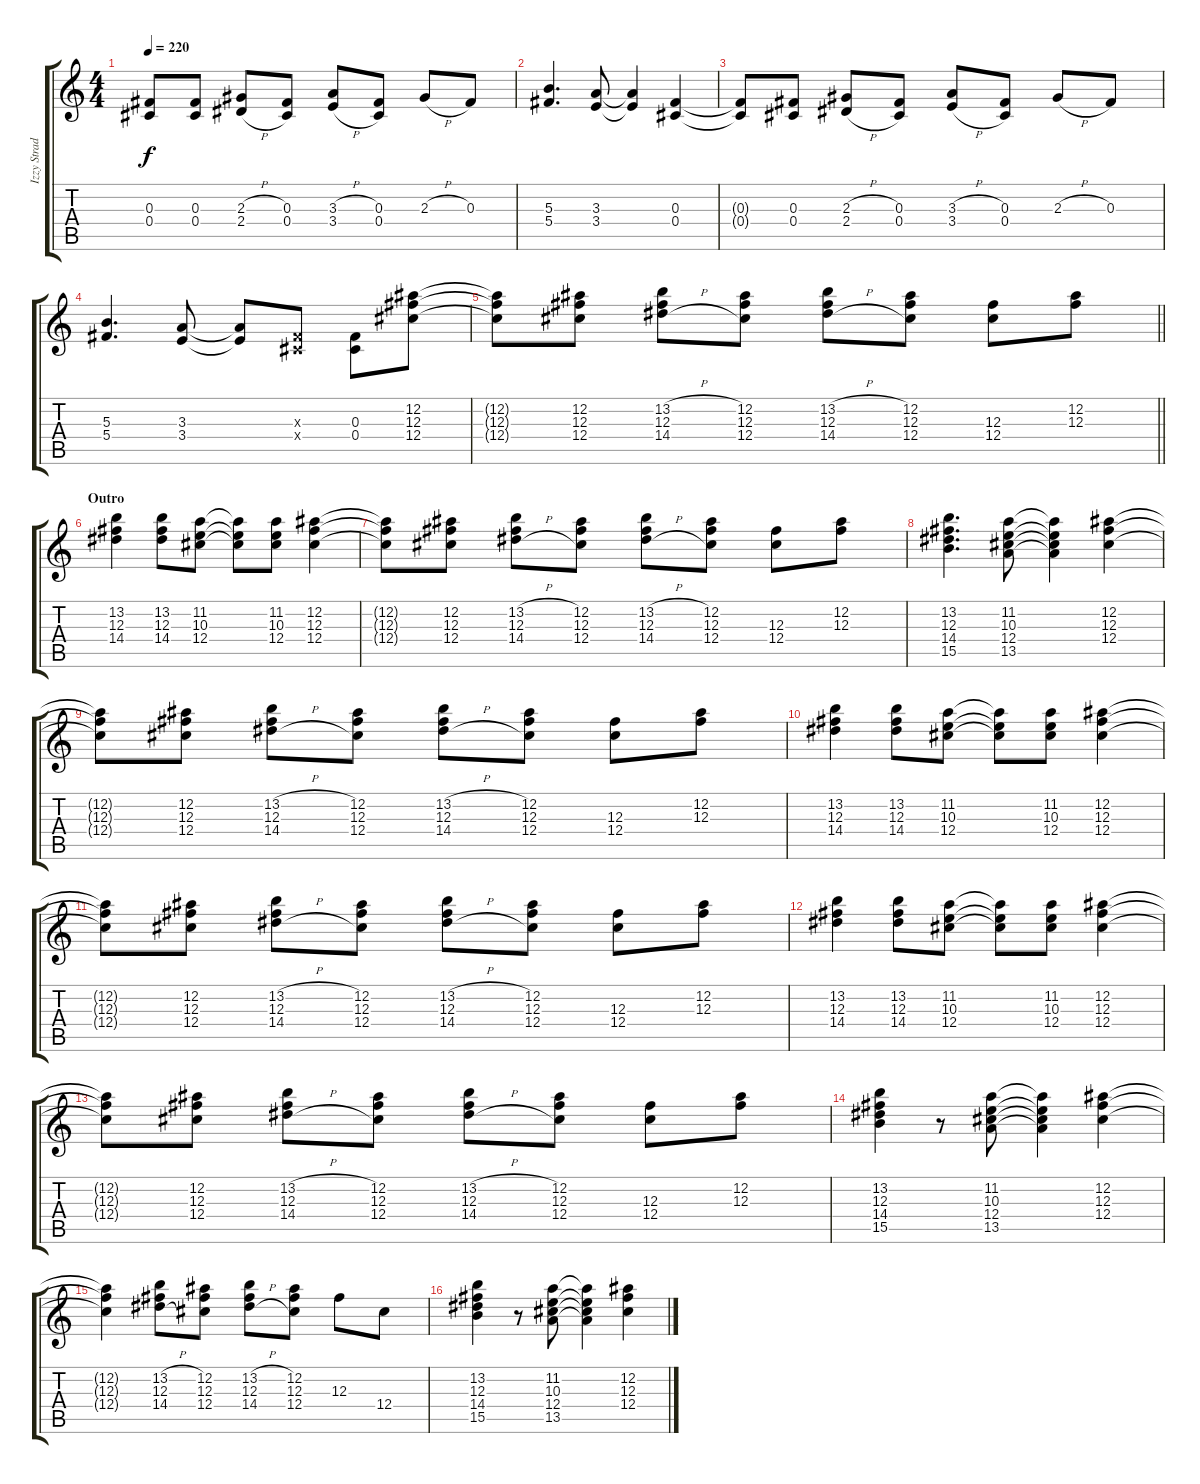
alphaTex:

\track ("Izzy Stradlin - Rhytm Guitar" "Izzy Strad") {instrument overdrivenguitar}
\staff {score tabs}
\tuning (Eb4 Bb3 Gb3 Db3 Ab2 Eb2) {hide}
\ts (4 4)
\tempo 220
\clef g2
\ks c
(0.3{t} 0.4{t}).8{dy f} (0.3 0.4).8 (2.3{h} 2.4{h}).8 (0.3 0.4).8 (3.3{h} 3.4{h}).8 (0.3 0.4).8 2.3{h}.8 0.3.8 |
(5.3 5.4).4{d} (3.3 3.4).8 (3.3{t} 3.4{t}).4 (0.3 0.4).4 |
(0.3{t} 0.4{t}).8 (0.3 0.4).8 (2.3{h} 2.4{h}).8 (0.3 0.4).8 (3.3{h} 3.4{h}).8 (0.3 0.4).8 2.3{h}.8 0.3.8 |
(5.3 5.4).4{d} (3.3 3.4).8 (3.3{t} 3.4{t}).8 (0.3{x} 0.4{x}).8 (0.3 0.4).8 (12.2 12.3 12.4).8 |
\barLineRight lightlight
(12.2{t} 12.3{t} 12.4{t}).8 (12.2 12.3 12.4).8 (13.2{h} 12.3{h} 14.4{h}).8 (12.2 12.3 12.4).8 (13.2{h} 12.3{h} 14.4{h}).8 (12.2 12.3 12.4).8 (12.3 12.4).8 (12.2 12.3).8 |
\section ("" "Outro")
(13.2 12.3 14.4).4 (13.2 12.3 14.4).8 (11.2 10.3 12.4).8 (11.2{t} 10.3{t} 12.4{t}).8 (11.2 10.3 12.4).8 (12.2 12.3 12.4).4 |
(12.2{t} 12.3{t} 12.4{t}).8 (12.2 12.3 12.4).8 (13.2{h} 12.3{h} 14.4{h}).8 (12.2 12.3 12.4).8 (13.2{h} 12.3{h} 14.4{h}).8 (12.2 12.3 12.4).8 (12.3 12.4).8 (12.2 12.3).8 |
(13.2 12.3 14.4 15.5).4{d} (11.2 10.3 12.4 13.5).8 (11.2{t} 10.3{t} 12.4{t} 13.5{t}).4 (12.2 12.3 12.4).4 |
(12.2{t} 12.3{t} 12.4{t}).8 (12.2 12.3 12.4).8 (13.2{h} 12.3{h} 14.4{h}).8 (12.2 12.3 12.4).8 (13.2{h} 12.3{h} 14.4{h}).8 (12.2 12.3 12.4).8 (12.3 12.4).8 (12.2 12.3).8 |
(13.2 12.3 14.4).4 (13.2 12.3 14.4).8 (11.2 10.3 12.4).8 (11.2{t} 10.3{t} 12.4{t}).8 (11.2 10.3 12.4).8 (12.2 12.3 12.4).4 |
(12.2{t} 12.3{t} 12.4{t}).8 (12.2 12.3 12.4).8 (13.2{h} 12.3{h} 14.4{h}).8 (12.2 12.3 12.4).8 (13.2{h} 12.3{h} 14.4{h}).8 (12.2 12.3 12.4).8 (12.3 12.4).8 (12.2 12.3).8 |
(13.2 12.3 14.4).4 (13.2 12.3 14.4).8 (11.2 10.3 12.4).8 (11.2{t} 10.3{t} 12.4{t}).8 (11.2 10.3 12.4).8 (12.2 12.3 12.4).4 |
(12.2{t} 12.3{t} 12.4{t}).8 (12.2 12.3 12.4).8 (13.2{h} 12.3{h} 14.4{h}).8 (12.2 12.3 12.4).8 (13.2{h} 12.3{h} 14.4{h}).8 (12.2 12.3 12.4).8 (12.3 12.4).8 (12.2 12.3).8 |
(13.2 12.3 14.4 15.5).4 r.8 (11.2 10.3 12.4 13.5).8 (11.2{t} 10.3{t} 12.4{t} 13.5{t}).4 (12.2 12.3 12.4).4 |
(12.2{t} 12.3{t} 12.4{t}).4 (13.2{h} 12.3{h} 14.4{h}).8 (12.2 12.3 12.4).8 (13.2{h} 12.3{h} 14.4{h}).8 (12.2 12.3 12.4).8 12.3.8 12.4.8 |
(13.2 12.3 14.4 15.5).4 r.8 (11.2 10.3 12.4 13.5).8 (11.2{t} 10.3{t} 12.4{t} 13.5{t}).4 (12.2 12.3 12.4).4
